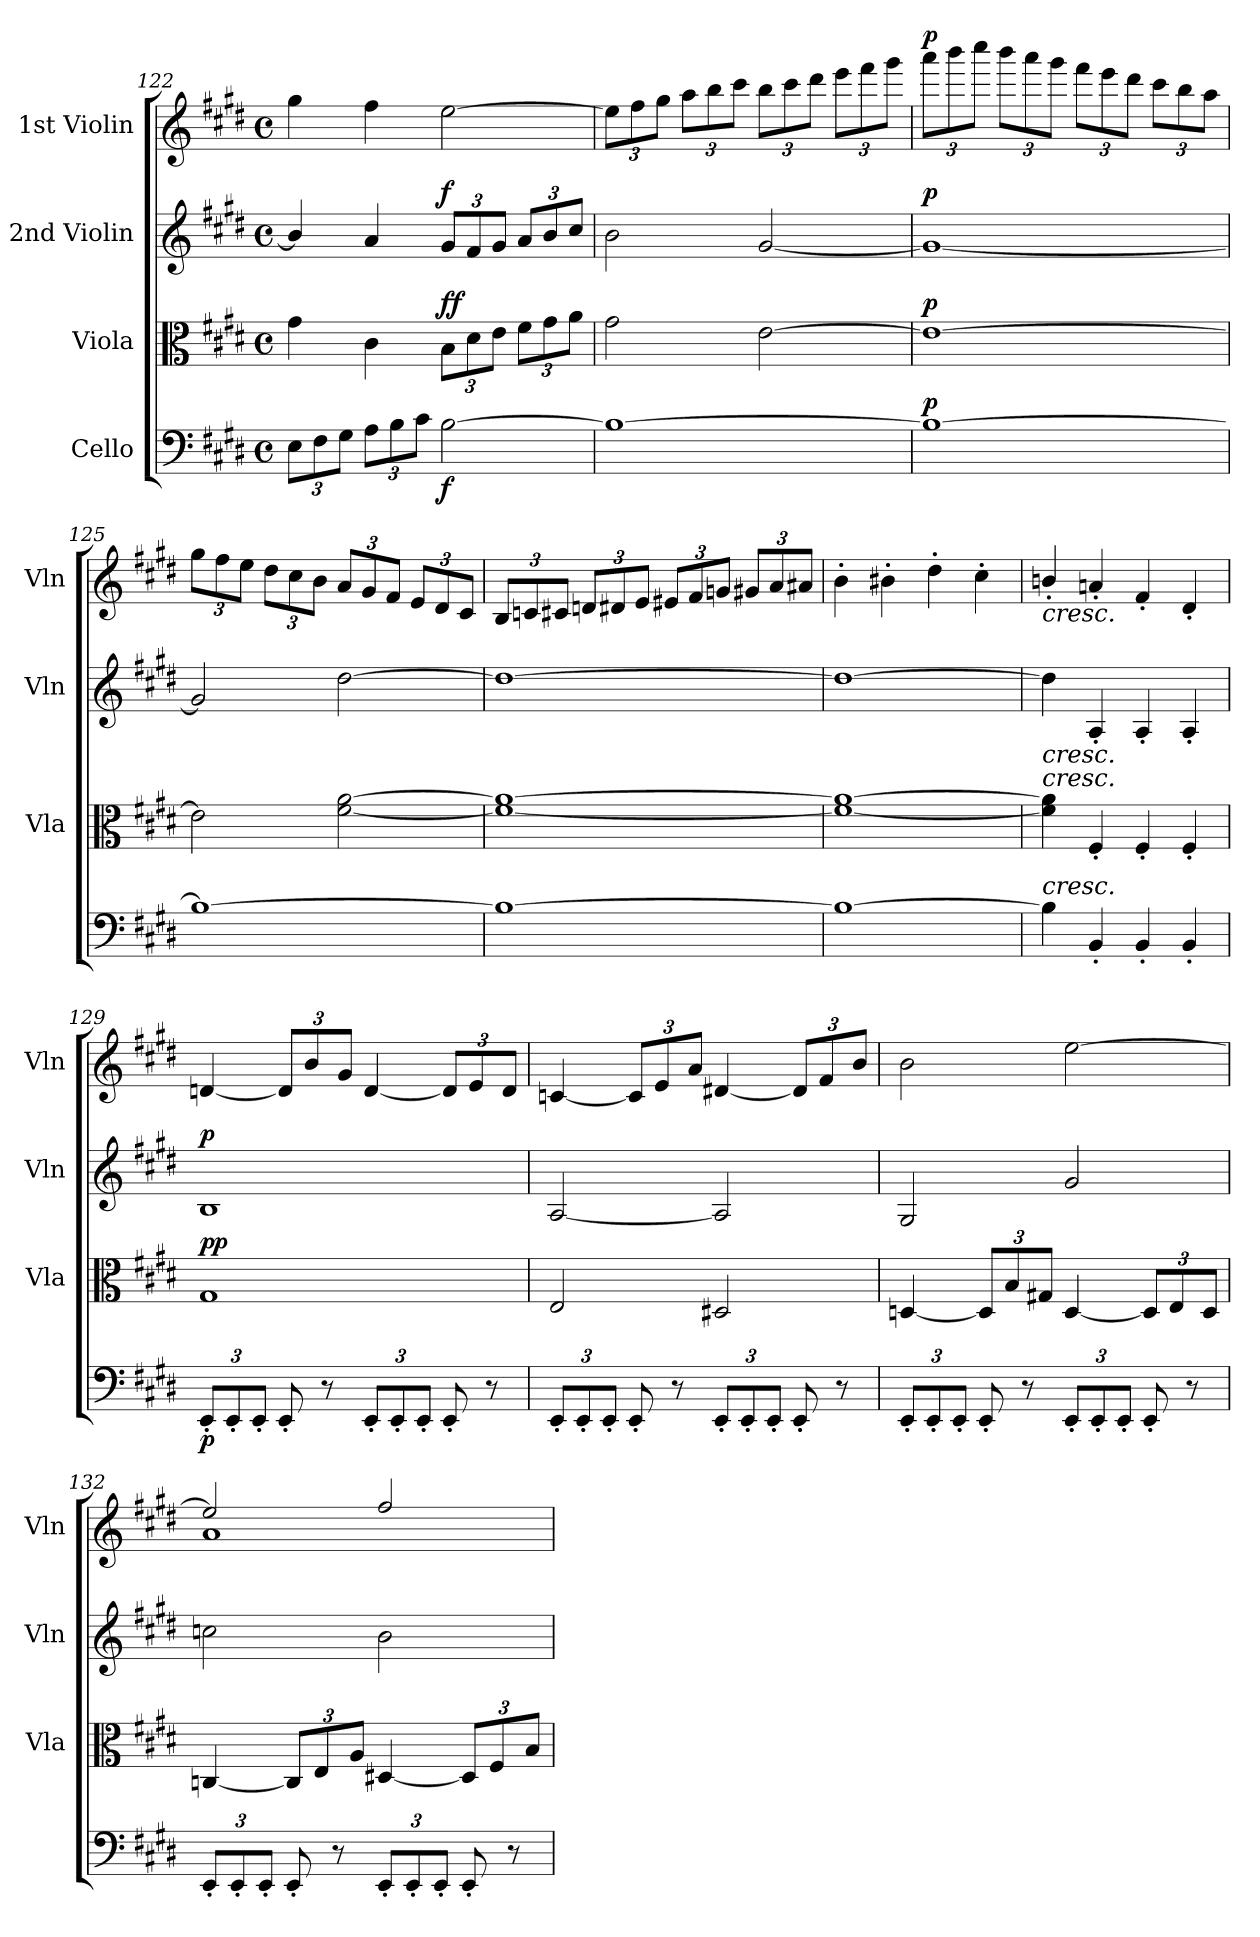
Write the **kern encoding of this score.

**kern	**dynam	**kern	**dynam	**kern	**dynam	**kern	**dynam
*part4	*part4	*part3	*part3	*part2	*part2	*part1	*part1
*staff4	*staff4	*staff3	*staff3	*staff2	*staff2	*staff1	*staff1
*I"Cello	*	*I"Viola	*	*I"2nd Violin	*	*I"1st Violin	*
*	*	*I'Vla	*	*I'Vln	*	*I'Vln	*
*clefF4	*	*clefC3	*	*clefG2	*	*clefG2	*
*k[f#c#g#d#]	*	*k[f#c#g#d#]	*	*k[f#c#g#d#]	*	*k[f#c#g#d#]	*
*M4/4	*	*M4/4	*	*M4/4	*	*M4/4	*
*met(c)	*	*met(c)	*	*met(c)	*	*met(c)	*
*Xbrackettup	*	*	*	*	*	*	*
=122	=122	=122	=122	=122	=122	=122	=122
12E\L	.	4g#\	.	4b/]	.	4gg#\	.
12F#\	.	.	.	.	.	.	.
12G#\J	.	.	.	.	.	.	.
12A\L	.	4c#\	.	4a/	.	4ff#\	.
12B\	.	.	.	.	.	.	.
12c#\J	.	.	.	.	.	.	.
*	*	*Xbrackettup	*	*Xbrackettup	*	*	*
!	!LO:DY:b	!	!LO:DY:b	!	!	!	!
!	!	!	!LO:DY:n=1:a	!	!LO:DY:a	!	!
[2B\	f	12B\L	f f	12g#/L	f	[2ee\	.
.	.	12d#\	.	12f#/	.	.	.
.	.	12e\J	.	12g#/J	.	.	.
.	.	12f#\L	.	12a/L	.	.	.
.	.	12g#\	.	12b/	.	.	.
.	.	12a\J	.	12cc#/J	.	.	.
=123	=123	=123	=123	=123	=123	=123	=123
*	*	*	*	*	*	*Xbrackettup	*
1B_	.	2g#\	.	2b\	.	12ee\L]	.
.	.	.	.	.	.	12ff#\	.
.	.	.	.	.	.	12gg#\J	.
.	.	.	.	.	.	12aa\L	.
.	.	.	.	.	.	12bb\	.
.	.	.	.	.	.	12ccc#\J	.
.	.	[2e\	.	[2g#/	.	12bb\L	.
.	.	.	.	.	.	12ccc#\	.
.	.	.	.	.	.	12ddd#\J	.
.	.	.	.	.	.	12eee\L	.
.	.	.	.	.	.	12fff#\	.
.	.	.	.	.	.	12ggg#\J	.
=124	=124	=124	=124	=124	=124	=124	=124
!	!LO:DY:a	!	!LO:DY:a	!	!LO:DY:a	!	!LO:DY:a
1B_	p	1e_	p	1g#_	p	12aaa\L	p
.	.	.	.	.	.	12bbb\	.
.	.	.	.	.	.	12cccc#\J	.
.	.	.	.	.	.	12bbb\L	.
.	.	.	.	.	.	12aaa\	.
.	.	.	.	.	.	12ggg#\J	.
.	.	.	.	.	.	12fff#\L	.
.	.	.	.	.	.	12eee\	.
.	.	.	.	.	.	12ddd#\J	.
.	.	.	.	.	.	12ccc#\L	.
.	.	.	.	.	.	12bb\	.
.	.	.	.	.	.	12aa\J	.
=125	=125	=125	=125	=125	=125	=125	=125
1B_	.	2e\]	.	2g#/]	.	12gg#\L	.
.	.	.	.	.	.	12ff#\	.
.	.	.	.	.	.	12ee\J	.
.	.	.	.	.	.	12dd#\L	.
.	.	.	.	.	.	12cc#\	.
.	.	.	.	.	.	12b\J	.
.	.	[2f#\ [2a\	.	[2dd#\	.	12a/L	.
.	.	.	.	.	.	12g#/	.
.	.	.	.	.	.	12f#/J	.
.	.	.	.	.	.	12e/L	.
.	.	.	.	.	.	12d#/	.
.	.	.	.	.	.	12c#/J	.
=126	=126	=126	=126	=126	=126	=126	=126
1B_	.	1f#_ 1a_	.	1dd#_	.	12B/L	.
.	.	.	.	.	.	12cn/	.
.	.	.	.	.	.	12c#X/J	.
.	.	.	.	.	.	12dn/L	.
.	.	.	.	.	.	12d#X/	.
.	.	.	.	.	.	12e/J	.
.	.	.	.	.	.	12e#X/L	.
.	.	.	.	.	.	12f#/	.
.	.	.	.	.	.	12gn/J	.
.	.	.	.	.	.	12g#X/L	.
.	.	.	.	.	.	12a/	.
.	.	.	.	.	.	12a#X/J	.
=127	=127	=127	=127	=127	=127	=127	=127
1B_	.	1f#_ 1a_	.	1dd#_	.	4b'\	.
.	.	.	.	.	.	4b#X'\	.
.	.	.	.	.	.	4dd#'\	.
.	.	.	.	.	.	4cc#'\	.
=128	=128	=128	=128	=128	=128	=128	=128
!	!	!	!	!	!	!LO:TX:b:i:t=cresc.	!
!	!	!	!	!LO:TX:b:i:t=cresc.	!	!	!
!	!	!LO:TX:a:i:t=cresc.	!	!	!	!	!
!LO:TX:a:i:t=cresc.	!	!	!	!	!	!	!
4B\]	.	4f#\] 4a\]	.	4dd#\]	.	4bn'/	.
4BB'/	.	4F#'/	.	4A'/	.	4an'/	.
4BB'/	.	4F#'/	.	4A'/	.	4f#'/	.
4BB'/	.	4F#'/	.	4A'/	.	4d#'/	.
=129	=129	=129	=129	=129	=129	=129	=129
!	!LO:DY:b	!	!LO:DY:a	!	!	!	!
!	!	!	!LO:DY:n=1:b	!	!LO:DY:a	!	!
12EE'/L	p	1G#	p p	1B	p	[4dn/	.
12EE'/	.	.	.	.	.	.	.
12EE'/J	.	.	.	.	.	.	.
8EE'/	.	.	.	.	.	12d/L]	.
.	.	.	.	.	.	12b/	.
8r	.	.	.	.	.	.	.
.	.	.	.	.	.	12g#/J	.
12EE'/L	.	.	.	.	.	[4d/	.
12EE'/	.	.	.	.	.	.	.
12EE'/J	.	.	.	.	.	.	.
8EE'/	.	.	.	.	.	12d/L]	.
.	.	.	.	.	.	12e/	.
8r	.	.	.	.	.	.	.
.	.	.	.	.	.	12d/J	.
=130	=130	=130	=130	=130	=130	=130	=130
12EE'/L	.	2E/	.	[2A/	.	[4cn/	.
12EE'/	.	.	.	.	.	.	.
12EE'/J	.	.	.	.	.	.	.
8EE'/	.	.	.	.	.	12c/L]	.
.	.	.	.	.	.	12e/	.
8r	.	.	.	.	.	.	.
.	.	.	.	.	.	12a/J	.
12EE'/L	.	2D#X/	.	2A/]	.	[4d#X/	.
12EE'/	.	.	.	.	.	.	.
12EE'/J	.	.	.	.	.	.	.
8EE'/	.	.	.	.	.	12d#/L]	.
.	.	.	.	.	.	12f#/	.
8r	.	.	.	.	.	.	.
.	.	.	.	.	.	12b/J	.
=131	=131	=131	=131	=131	=131	=131	=131
12EE'/L	.	[4Dn/	.	2G#/	.	2b\	.
12EE'/	.	.	.	.	.	.	.
12EE'/J	.	.	.	.	.	.	.
8EE'/	.	12D/L]	.	.	.	.	.
.	.	12B/	.	.	.	.	.
8r	.	.	.	.	.	.	.
.	.	12G#X/J	.	.	.	.	.
12EE'/L	.	[4D/	.	2g#/	.	[2ee\	.
12EE'/	.	.	.	.	.	.	.
12EE'/J	.	.	.	.	.	.	.
8EE'/	.	12D/L]	.	.	.	.	.
.	.	12E/	.	.	.	.	.
8r	.	.	.	.	.	.	.
.	.	12D/J	.	.	.	.	.
=132	=132	=132	=132	=132	=132	=132	=132
*	*	*	*	*	*	*^	*
12EE'/L	.	[4Cn/	.	2ccn\	.	2ee/]	1a	.
12EE'/	.	.	.	.	.	.	.	.
12EE'/J	.	.	.	.	.	.	.	.
8EE'/	.	12C/L]	.	.	.	.	.	.
.	.	12E/	.	.	.	.	.	.
8r	.	.	.	.	.	.	.	.
.	.	12A/J	.	.	.	.	.	.
12EE'/L	.	[4D#X/	.	2b\	.	2ff#/	.	.
12EE'/	.	.	.	.	.	.	.	.
12EE'/J	.	.	.	.	.	.	.	.
8EE'/	.	12D#/L]	.	.	.	.	.	.
.	.	12F#/	.	.	.	.	.	.
8r	.	.	.	.	.	.	.	.
.	.	12B/J	.	.	.	.	.	.
*	*	*	*	*	*	*v	*v	*
=	=	=	=	=	=	=	=
*-	*-	*-	*-	*-	*-	*-	*-
